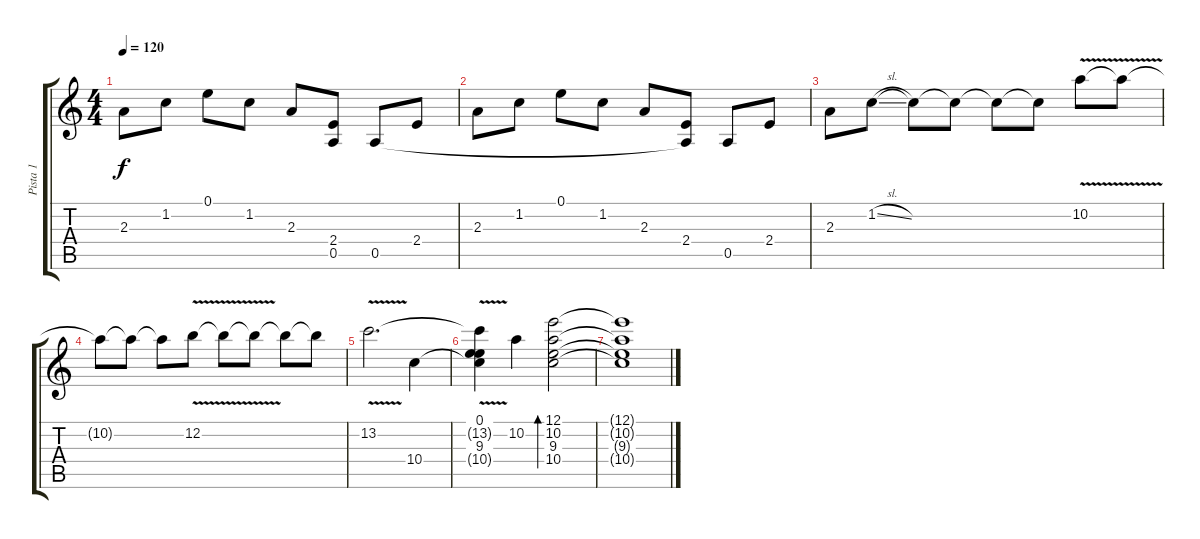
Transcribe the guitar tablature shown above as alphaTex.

\track ("Pista 1" "Pista 1") {instrument acousticguitarnylon}
\staff {score tabs}
\tuning (E4 B3 G3 D3 A2 E2) {hide}
\ts (4 4)
\tempo 120
\clef g2
\ks c
2.3.8{dy f} 1.2.8 0.1.8 1.2.8 2.3.8 (2.4 0.5{t}).8 0.5.8 2.4.8 |
2.3.8 1.2.8 0.1.8 1.2.8 2.3.8 (2.4 0.5{t}).8 0.5.8 2.4.8 |
2.3.8 1.2{sl}.8 1.2{t}.8 1.2{t}.8 1.2{t}.8 1.2{t}.8 10.2{v}.8 10.2{t}.8 |
10.2{t}.8 10.2{t}.8 10.2{t}.8 12.2{v}.8 12.2{v t}.8 12.2{t}.8 12.2{t}.8 12.2{t}.8 |
13.2{v}.2{d} 10.4.4{volume 0} |
(0.1 13.2{t} 9.3 10.4{t}).4 10.2.4 (12.1 10.2 9.3 10.4).2{bd 480} |
(12.1{t} 10.2{t} 9.3{t} 10.4{t}).1
